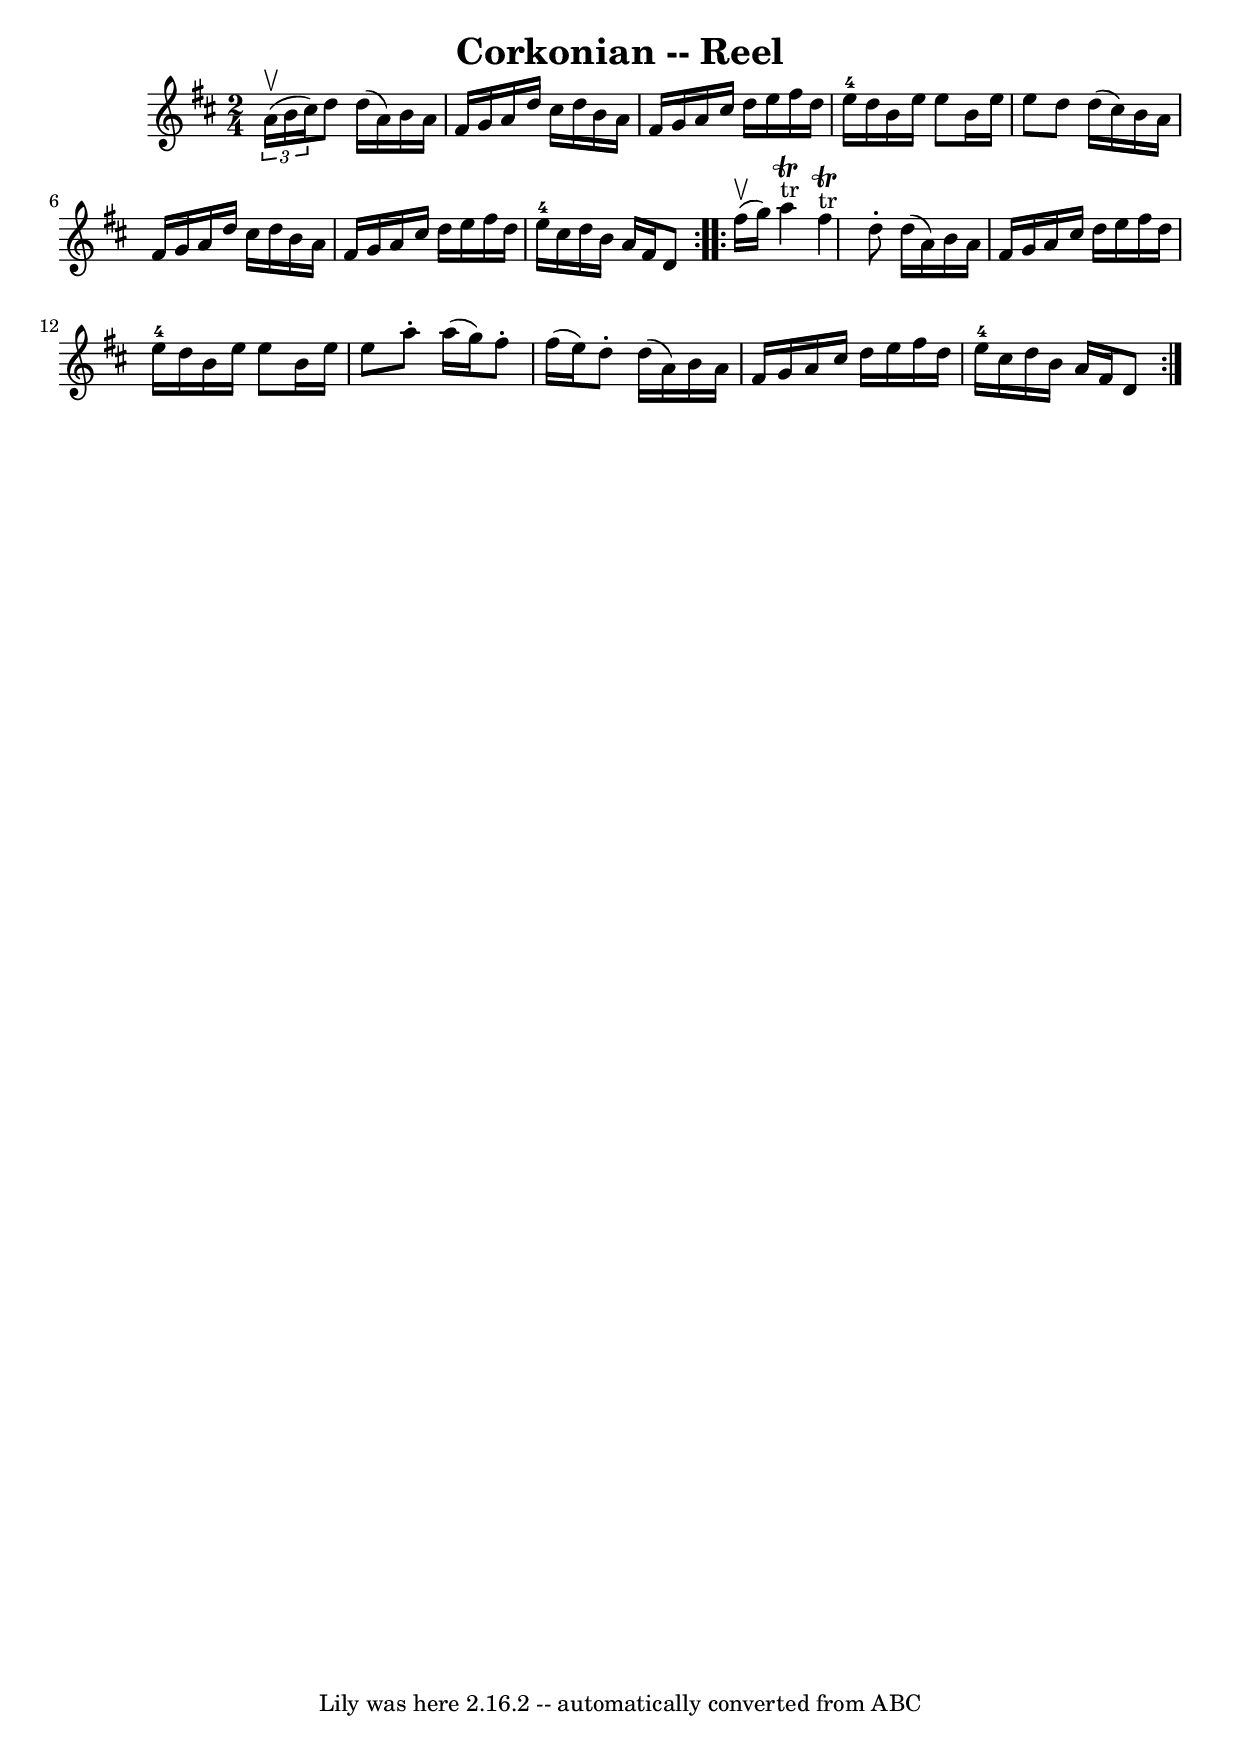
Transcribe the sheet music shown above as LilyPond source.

\version "2.16.2"
\include "Mammoth.ily"
\header {
  %% book = "Ryan's Mammoth Collection"
  crossRefNumber = "1"
  footnotes = "\\\\146\\\\Similar to The Merry Blacksmith"
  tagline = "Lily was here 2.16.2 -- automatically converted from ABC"
  title = "Corkonian -- Reel"

}
voicedefault =  {



  \repeat volta 2 {

    \time 2/4 
    \key d \major
    \times 2/3 { a'16^\upbow(b'16 cis''16)  	       }   |
    d''8 d''16 (a'16) b'16 a'16 fis'16 g'16     |
    a'16 d''16 cis''16 d''16 b'16 a'16 fis'16 g'16   |
    a'16 cis''16 d''16 e''16 fis''16 d''16 e''16-4 d''16    |
    b'16 e''16 e''8 b'16 e''16 e''8     |
    d''8 d''16 (cis''16) b'16 a'16 fis'16 g'16     |
    a'16 d''16 cis''16 d''16 b'16 a'16 fis'16 g'16   |
    a'16 cis''16 d''16 e''16 fis''16 d''16 e''16-4 cis''16    |
    d''16 b'16 a'16 fis'16 d'8    

  } 
  \repeat volta 2 {     fis''16^\upbow(g''16)  |
    a''4^"tr"^\trill fis''4^"tr"^\trill   |
    d''8-. d''16 (a'16)       b'16 a'16 fis'16 g'16     |
    a'16 cis''16 d''16 e''16      fis''16 d''16 e''16-4 d''16     |
    b'16 e''16 e''8        b'16 e''16 e''8     |
    a''8-. a''16 (g''16) fis''8-. fis''16 (e''16)   |
    d''8-. d''16 (a'16) b'16         a'16 fis'16 g'16     |
    a'16 cis''16 d''16 e''16         fis''16 d''16 e''16-4 cis''16     |
    d''16 b'16 a'16    
    fis'16 d'8    
  }   

}

\score{
  <<

    \context Staff="default"
    {
      \voicedefault 
      
    }

  >>
  \layout {
    
  }
  \midi {
  }

}
